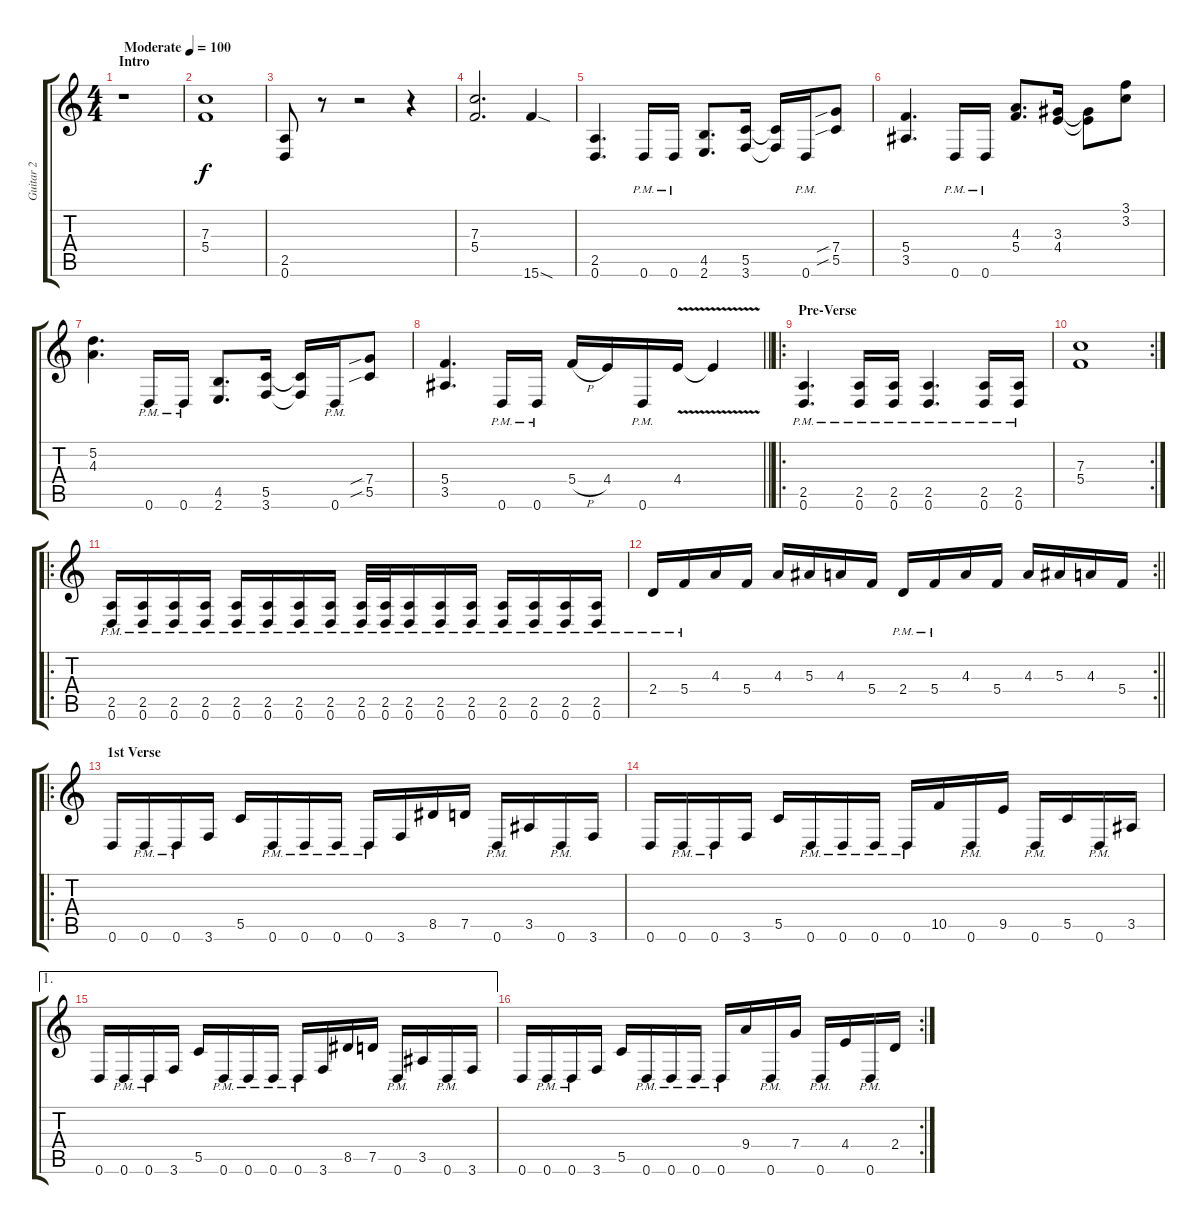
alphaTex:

\track ("Guitar 2" "Guitar 2") {instrument distortionguitar}
\staff {score tabs}
\tuning (D4 A3 F3 C3 G2 D2) {hide}
\ts (4 4)
\section ("" "Intro")
\tempo (100 "Moderate")
\clef g2
\ks c
r.1{dy f instrument distortionguitar} |
(7.3 5.4).1 |
(2.5 0.6).8 r.8 r.2 r.4 |
(7.3 5.4).2{d} 15.6{sod}.4 |
(2.5 0.6).4{d} 0.6{pm}.16 0.6{pm}.16 (4.5 2.6).8{d} (5.5 3.6).16 (5.5{t} 3.6{t}).16 0.6{pm}.16 (7.4{sib} 5.5{sib}).8 |
(5.4 3.5).4{d} 0.6{pm}.16 0.6{pm}.16 (4.3 5.4).8{d} (3.3 4.4).16 (3.3{t} 4.4{t}).8 (3.1 3.2).8 |
(5.2 4.3).4{d} 0.6{pm}.16 0.6{pm}.16 (4.5 2.6).8{d} (5.5 3.6).16 (5.5{t} 3.6{t}).16 0.6{pm}.16 (7.4{sib} 5.5{sib}).8 |
\barLineRight lightlight
(5.4 3.5).4{d} 0.6{pm}.16 0.6{pm}.16 5.4{h}.16 4.4.16 0.6{pm}.16 4.4{v}.16 4.4{t}.4 |
\ro
\section ("" "Pre-Verse")
(2.5{pm} 0.6{pm}).4{d} (2.5{pm} 0.6{pm}).16 (2.5{pm} 0.6{pm}).16 (2.5{pm} 0.6{pm}).4{d} (2.5{pm} 0.6{pm}).16 (2.5{pm} 0.6{pm}).16 |
\rc 2
(7.3 5.4).1 |
\ro
(2.5{pm} 0.6{pm}).16 (2.5{pm} 0.6{pm}).16 (2.5{pm} 0.6{pm}).16 (2.5{pm} 0.6{pm}).16 (2.5{pm} 0.6{pm}).16 (2.5{pm} 0.6{pm}).16 (2.5{pm} 0.6{pm}).16 (2.5{pm} 0.6{pm}).16 (2.5{pm} 0.6{pm}).32 (2.5{pm} 0.6{pm}).32 (2.5{pm} 0.6{pm}).16 (2.5{pm} 0.6{pm}).16 (2.5{pm} 0.6{pm}).16 (2.5{pm} 0.6{pm}).16 (2.5{pm} 0.6{pm}).16 (2.5{pm} 0.6{pm}).16 (2.5{pm} 0.6{pm}).16 |
\rc 2
\barLineRight lightlight
2.4{pm}.16 5.4{pm}.16 4.3.16 5.4.16 4.3.16 5.3.16 4.3.16 5.4.16 2.4{pm}.16 5.4{pm}.16 4.3.16 5.4.16 4.3.16 5.3.16 4.3.16 5.4.16 |
\ro
\section ("" "1st Verse")
0.6.16 0.6{pm}.16 0.6{pm}.16 3.6.16 5.5.16 0.6{pm}.16 0.6{pm}.16 0.6{pm}.16 0.6{pm}.16 3.6.16 8.5.16 7.5.16 0.6{pm}.16 3.5.16 0.6{pm}.16 3.6.16 |
0.6.16 0.6{pm}.16 0.6{pm}.16 3.6.16 5.5.16 0.6{pm}.16 0.6{pm}.16 0.6{pm}.16 0.6{pm}.16 10.5.16 0.6{pm}.16 9.5.16 0.6{pm}.16 5.5.16 0.6{pm}.16 3.5.16 |
\ae 1
0.6.16 0.6{pm}.16 0.6{pm}.16 3.6.16 5.5.16 0.6{pm}.16 0.6{pm}.16 0.6{pm}.16 0.6{pm}.16 3.6.16 8.5.16 7.5.16 0.6{pm}.16 3.5.16 0.6{pm}.16 3.6.16 |
\rc 2
0.6.16 0.6{pm}.16 0.6{pm}.16 3.6.16 5.5.16 0.6{pm}.16 0.6{pm}.16 0.6{pm}.16 0.6{pm}.16 9.4.16 0.6{pm}.16 7.4.16 0.6{pm}.16 4.4.16 0.6{pm}.16 2.4.16
